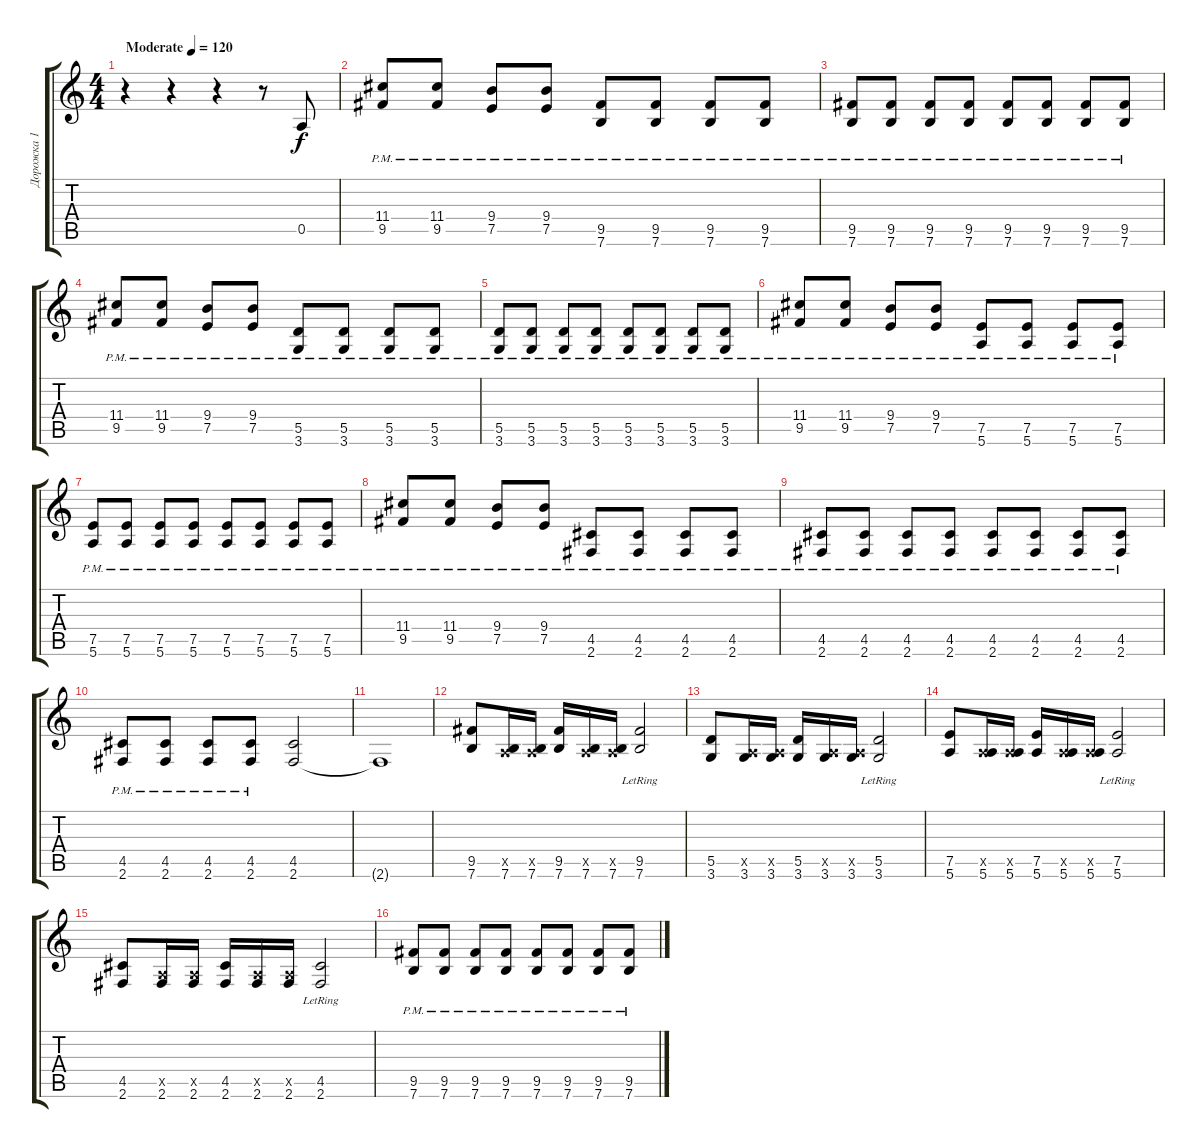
\track ("Дорожка 1" "Дорожка 1") {instrument overdrivenguitar}
\staff {score tabs}
\tuning (E4 B3 G3 D3 A2 E2) {hide}
\ts (4 4)
\tempo (120 "Moderate")
\clef g2
\ks c
r.4{dy f instrument overdrivenguitar} r.4 r.4 r.8 0.5.8 |
(11.4{pm} 9.5{pm}).8 (11.4{pm} 9.5{pm}).8 (9.4{pm} 7.5{pm}).8 (9.4{pm} 7.5{pm}).8 (9.5{pm} 7.6{pm}).8 (9.5{pm} 7.6{pm}).8 (9.5{pm} 7.6{pm}).8 (9.5{pm} 7.6{pm}).8 |
(9.5{pm} 7.6{pm}).8 (9.5{pm} 7.6{pm}).8 (9.5{pm} 7.6{pm}).8 (9.5{pm} 7.6{pm}).8 (9.5{pm} 7.6{pm}).8 (9.5{pm} 7.6{pm}).8 (9.5{pm} 7.6{pm}).8 (9.5{pm} 7.6{pm}).8 |
(11.4{pm} 9.5{pm}).8 (11.4{pm} 9.5{pm}).8 (9.4{pm} 7.5{pm}).8 (9.4{pm} 7.5{pm}).8 (5.5{pm} 3.6{pm}).8 (5.5{pm} 3.6{pm}).8 (5.5{pm} 3.6{pm}).8 (5.5{pm} 3.6{pm}).8 |
(5.5{pm} 3.6{pm}).8 (5.5{pm} 3.6{pm}).8 (5.5{pm} 3.6{pm}).8 (5.5{pm} 3.6{pm}).8 (5.5{pm} 3.6{pm}).8 (5.5{pm} 3.6{pm}).8 (5.5{pm} 3.6{pm}).8 (5.5{pm} 3.6{pm}).8 |
(11.4{pm} 9.5{pm}).8 (11.4{pm} 9.5{pm}).8 (9.4{pm} 7.5{pm}).8 (9.4{pm} 7.5{pm}).8 (7.5{pm} 5.6{pm}).8 (7.5{pm} 5.6{pm}).8 (7.5{pm} 5.6{pm}).8 (7.5{pm} 5.6{pm}).8 |
(7.5{pm} 5.6{pm}).8 (7.5{pm} 5.6{pm}).8 (7.5{pm} 5.6{pm}).8 (7.5{pm} 5.6{pm}).8 (7.5{pm} 5.6{pm}).8 (7.5{pm} 5.6{pm}).8 (7.5{pm} 5.6{pm}).8 (7.5{pm} 5.6{pm}).8 |
(11.4{pm} 9.5{pm}).8 (11.4{pm} 9.5{pm}).8 (9.4{pm} 7.5{pm}).8 (9.4{pm} 7.5{pm}).8 (4.5{pm} 2.6{pm}).8 (4.5{pm} 2.6{pm}).8 (4.5{pm} 2.6{pm}).8 (4.5{pm} 2.6{pm}).8 |
(4.5{pm} 2.6{pm}).8 (4.5{pm} 2.6{pm}).8 (4.5{pm} 2.6{pm}).8 (4.5{pm} 2.6{pm}).8 (4.5{pm} 2.6{pm}).8 (4.5{pm} 2.6{pm}).8 (4.5{pm} 2.6{pm}).8 (4.5{pm} 2.6{pm}).8 |
(4.5{pm} 2.6{pm}).8 (4.5{pm} 2.6{pm}).8 (4.5{pm} 2.6{pm}).8 (4.5{pm} 2.6{pm}).8 (4.5 2.6).2 |
2.6{t}.1 |
(9.5 7.6).8 (0.5{x} 7.6).16 (0.5{x} 7.6).16 (9.5 7.6).16 (0.5{x} 7.6).16 (0.5{x} 7.6).16 (9.5{lr} 7.6{lr}).2 |
(5.5 3.6).8 (0.5{x} 3.6).16 (0.5{x} 3.6).16 (5.5 3.6).16 (0.5{x} 3.6).16 (0.5{x} 3.6).16 (5.5{lr} 3.6{lr}).2 |
(7.5 5.6).8 (0.5{x} 5.6).16 (0.5{x} 5.6).16 (7.5 5.6).16 (0.5{x} 5.6).16 (0.5{x} 5.6).16 (7.5{lr} 5.6{lr}).2 |
(4.5 2.6).8 (0.5{x} 2.6).16 (0.5{x} 2.6).16 (4.5 2.6).16 (0.5{x} 2.6).16 (0.5{x} 2.6).16 (4.5{lr} 2.6{lr}).2 |
(9.5{pm} 7.6{pm}).8 (9.5{pm} 7.6{pm}).8 (9.5{pm} 7.6{pm}).8 (9.5{pm} 7.6{pm}).8 (9.5{pm} 7.6{pm}).8 (9.5{pm} 7.6{pm}).8 (9.5{pm} 7.6{pm}).8 (9.5{pm} 7.6{pm}).8
